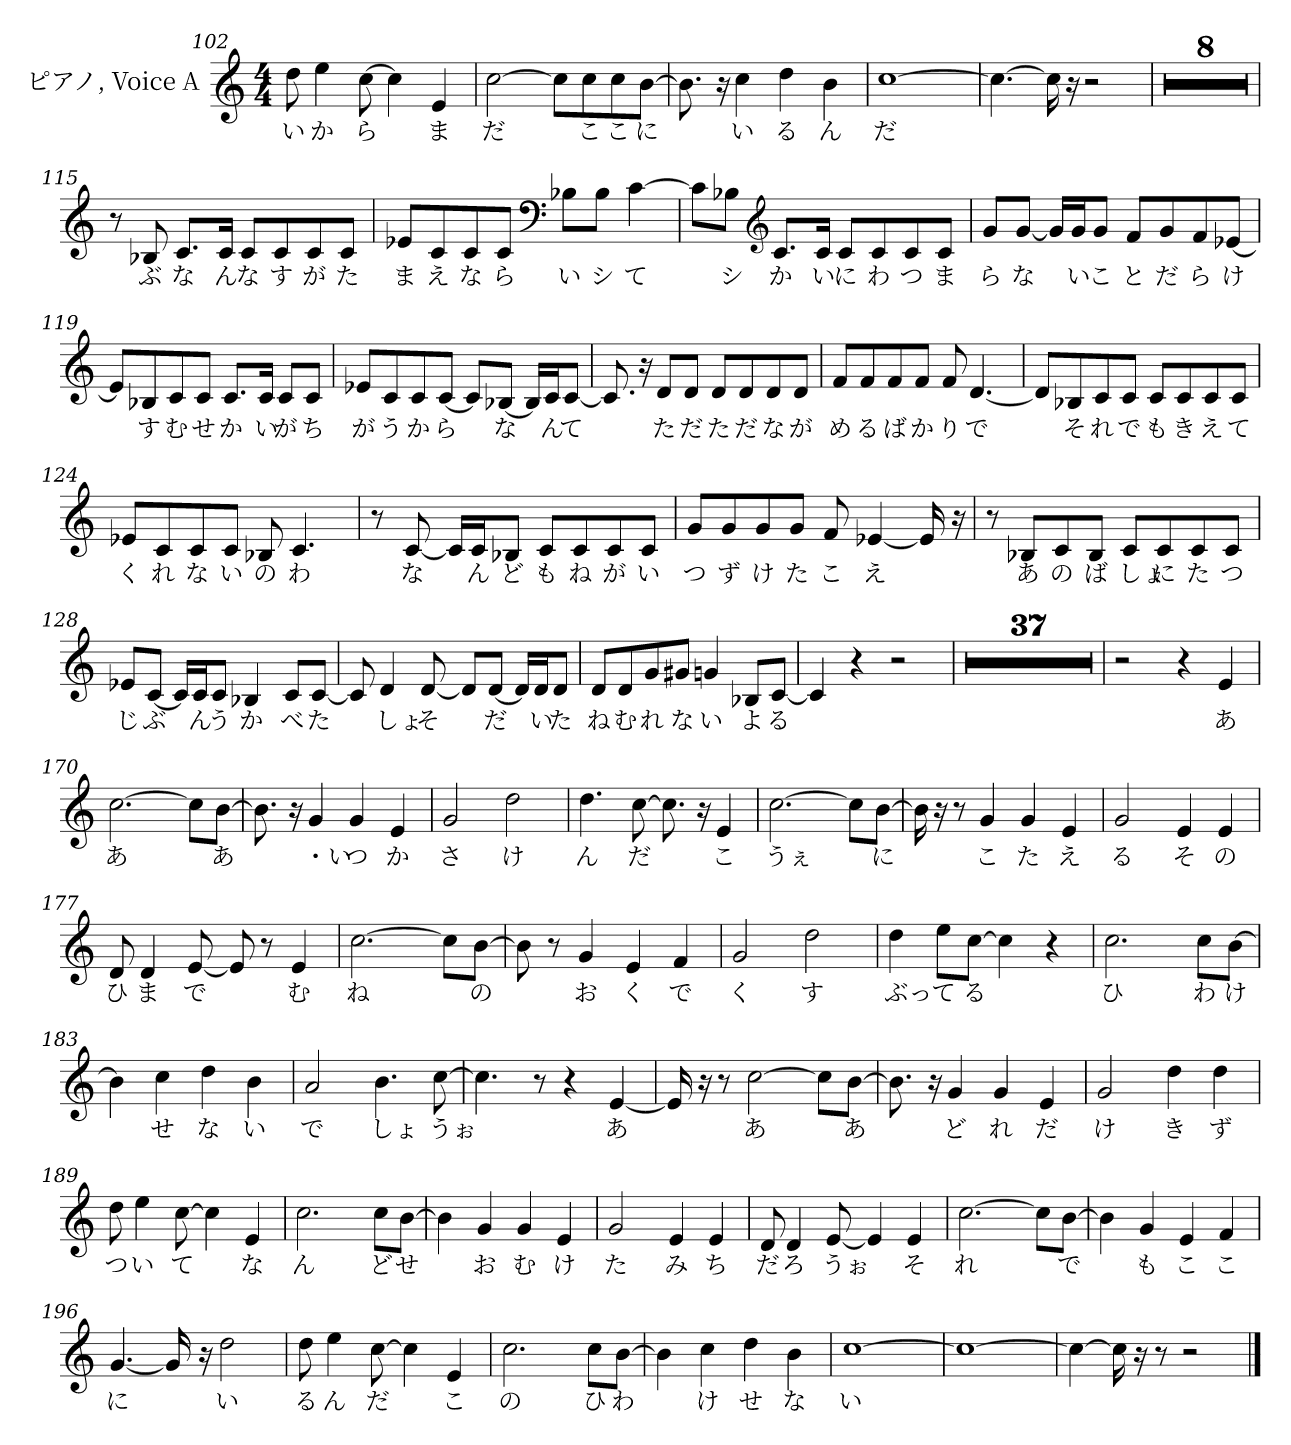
**kern	**text
*part1	*part1
*staff1	*staff1
*I"ピアノ, Voice A	*
*clefG2	*
*k[]	*
*M4/4	*
=102	=102
!	!LO:LY:b
8dd\	い
!	!LO:LY:b
4ee\	か
!	!LO:LY:b
[8cc\	ら
4cc\]	.
!	!LO:LY:b
4e/	ま
=103	=103
!	!LO:LY:b
[2cc\	だ
8cc\L]	.
!	!LO:LY:b
8cc\	こ
!	!LO:LY:b
8cc\	こ
!	!LO:LY:b
[8b\J	に
=104	=104
8.b\]	.
16r	.
!	!LO:LY:b
4cc\	い
!	!LO:LY:b
4dd\	る
!	!LO:LY:b
4b\	ん
=105	=105
!	!LO:LY:b
[1cc	だ
!!LO:LB:g=z
=106	=106
4.cc\_	.
16cc\]	.
16r	.
2r	.
=107	=107
1r	.
=108	=108
1r	.
=109	=109
1r	.
=110	=110
1r	.
=111	=111
1r	.
=112	=112
1r	.
=113	=113
1r	.
=114	=114
1r	.
=115	=115
8r	.
!	!LO:LY:b
8B-X/	ぶ
!	!LO:LY:b
8.c/L	な
!	!LO:LY:b
16c/Jk	ん
!	!LO:LY:b
8c/L	な
!	!LO:LY:b
8c/	す
!	!LO:LY:b
8c/	が
!	!LO:LY:b
8c/J	た
!!LO:LB:g=z
=116	=116
!	!LO:LY:b
8e-X/L	ま
!	!LO:LY:b
8c/	え
!	!LO:LY:b
8c/	な
!	!LO:LY:b
8c/J	ら
*clefF4	*
!	!LO:LY:b
8B-X\L	い
!	!LO:LY:b
8B-\J	シ
!	!LO:LY:b
[4c\	て
=117	=117
8c\L]	.
!	!LO:LY:b
8B-X\J	シ
*clefG2	*
!	!LO:LY:b
8.c/L	か
!	!LO:LY:b
16c/Jk	い
!	!LO:LY:b
8c/L	に
!	!LO:LY:b
8c/	わ
!	!LO:LY:b
8c/	つ
!	!LO:LY:b
8c/J	ま
=118	=118
!	!LO:LY:b
8g/L	ら
!	!LO:LY:b
[8g/J	な
16g/LL]	.
!	!LO:LY:b
16g/J	い
!	!LO:LY:b
8g/J	こ
!	!LO:LY:b
8f/L	と
!	!LO:LY:b
8g/	だ
!	!LO:LY:b
8f/	ら
!	!LO:LY:b
[8e-X/J	け
!!LO:LB:g=z
=119	=119
8e-/L]	.
!	!LO:LY:b
8B-X/	す
!	!LO:LY:b
8c/	む
!	!LO:LY:b
8c/J	せ
!	!LO:LY:b
8.c/L	か
!	!LO:LY:b
16c/Jk	い
!	!LO:LY:b
8c/L	が
!	!LO:LY:b
8c/J	ち
=120	=120
!	!LO:LY:b
8e-X/L	が
!	!LO:LY:b
8c/	う
!	!LO:LY:b
8c/	か
!	!LO:LY:b
[8c/J	ら
8c/L]	.
!	!LO:LY:b
[8B-X/J	な
16B-/LL]	.
!	!LO:LY:b
16c/J	ん
!	!LO:LY:b
[8c/J	て
=121	=121
8.c/]	.
16r	.
!	!LO:LY:b
8d/L	た
!	!LO:LY:b
8d/J	だ
!	!LO:LY:b
8d/L	た
!	!LO:LY:b
8d/	だ
!	!LO:LY:b
8d/	な
!	!LO:LY:b
8d/J	が
=122	=122
!	!LO:LY:b
8f/L	め
!	!LO:LY:b
8f/	る
!	!LO:LY:b
8f/	ば
!	!LO:LY:b
8f/J	か
!	!LO:LY:b
8f/	り
!	!LO:LY:b
[4.d/	で
!!LO:LB:g=z
=123	=123
8d/L]	.
!	!LO:LY:b
8B-X/	そ
!	!LO:LY:b
8c/	れ
!	!LO:LY:b
8c/J	で
!	!LO:LY:b
8c/L	も
!	!LO:LY:b
8c/	き
!	!LO:LY:b
8c/	え
!	!LO:LY:b
8c/J	て
=124	=124
!	!LO:LY:b
8e-X/L	く
!	!LO:LY:b
8c/	れ
!	!LO:LY:b
8c/	な
!	!LO:LY:b
8c/J	い
!	!LO:LY:b
8B-X/	の
!	!LO:LY:b
4.c/	わ
=125	=125
8r	.
!	!LO:LY:b
[8c/	な
16c/LL]	.
!	!LO:LY:b
16c/J	ん
!	!LO:LY:b
8B-X/J	ど
!	!LO:LY:b
8c/L	も
!	!LO:LY:b
8c/	ね
!	!LO:LY:b
8c/	が
!	!LO:LY:b
8c/J	い
=126	=126
!	!LO:LY:b
8g/L	つ
!	!LO:LY:b
8g/	ず
!	!LO:LY:b
8g/	け
!	!LO:LY:b
8g/J	た
!	!LO:LY:b
8f/	こ
!	!LO:LY:b
[4e-X/	え
16e-/]	.
16r	.
!!LO:LB:g=z
=127	=127
8r	.
!	!LO:LY:b
8B-X/L	あ
!	!LO:LY:b
8c/	の
!	!LO:LY:b
8B-/J	ば
!	!LO:LY:b
8c/L	しょ
!	!LO:LY:b
8c/	に
!	!LO:LY:b
8c/	た
!	!LO:LY:b
8c/J	つ
=128	=128
!	!LO:LY:b
8e-X/L	じ
!	!LO:LY:b
[8c/J	ぶ
16c/LL]	.
!	!LO:LY:b
16c/J	ん
!	!LO:LY:b
8c/J	う
!	!LO:LY:b
4B-X/	か
!	!LO:LY:b
8c/L	べ
!	!LO:LY:b
[8c/J	た
=129	=129
8c/]	.
!	!LO:LY:b
4d/	しょ
!	!LO:LY:b
[8d/	そ
8d/L]	.
!	!LO:LY:b
[8d/J	だ
16d/LL]	.
!	!LO:LY:b
16d/J	い
!	!LO:LY:b
8d/J	た
=130	=130
!	!LO:LY:b
8d/L	ね
!	!LO:LY:b
8d/	む
!	!LO:LY:b
8g/	れ
!	!LO:LY:b
8g#X/J	な
!	!LO:LY:b
4gn/	い
!	!LO:LY:b
8B-X/L	よ
!	!LO:LY:b
[8c/J	る
!!LO:PB:g=z
=131	=131
4c/]	.
4r	.
2r	.
=132	=132
1r	.
=133	=133
1r	.
=134	=134
1r	.
=135	=135
1r	.
=136	=136
1r	.
=137	=137
1r	.
=138	=138
1r	.
=139	=139
1r	.
=140	=140
1r	.
=141	=141
1r	.
=142	=142
1r	.
=143	=143
1r	.
=144	=144
1r	.
=145	=145
1r	.
=146	=146
1r	.
=147	=147
1r	.
!!LO:LB:g=z
=148	=148
1r	.
=149	=149
1r	.
=150	=150
1r	.
=151	=151
1r	.
=152	=152
1r	.
=153	=153
1r	.
=154	=154
1r	.
=155	=155
1r	.
=156	=156
1r	.
=157	=157
1r	.
=158	=158
1r	.
=159	=159
1r	.
=160	=160
1r	.
=161	=161
1r	.
=162	=162
1r	.
=163	=163
1r	.
=164	=164
1r	.
!!LO:LB:g=z
=165	=165
1r	.
=166	=166
1r	.
=167	=167
1r	.
=168	=168
1r	.
=169	=169
2r	.
4r	.
!	!LO:LY:b
4e/	あ
=170	=170
!	!LO:LY:b
[2.cc\	あ
8cc\L]	.
!	!LO:LY:b
[8b\J	あ
=171	=171
8.b\]	.
16r	.
!	!LO:LY:b
4g/	・い
!	!LO:LY:b
4g/	つ
!	!LO:LY:b
4e/	か
=172	=172
!	!LO:LY:b
2g/	さ
!	!LO:LY:b
2dd\	け
=173	=173
!	!LO:LY:b
4.dd\	ん
!	!LO:LY:b
[8cc\	だ
8.cc\]	.
16r	.
!	!LO:LY:b
4e/	こ
=174	=174
!	!LO:LY:b
[2.cc\	うぇ
8cc\L]	.
!	!LO:LY:b
[8b\J	に
!!LO:LB:g=z
=175	=175
16b\]	.
16r	.
8r	.
!	!LO:LY:b
4g/	こ
!	!LO:LY:b
4g/	た
!	!LO:LY:b
4e/	え
=176	=176
!	!LO:LY:b
2g/	る
!	!LO:LY:b
4e/	そ
!	!LO:LY:b
4e/	の
=177	=177
!	!LO:LY:b
8d/	ひ
!	!LO:LY:b
4d/	ま
!	!LO:LY:b
[8e/	で
8e/]	.
8r	.
!	!LO:LY:b
4e/	む
=178	=178
!	!LO:LY:b
[2.cc\	ね
8cc\L]	.
!	!LO:LY:b
[8b\J	の
=179	=179
8b\]	.
8r	.
!	!LO:LY:b
4g/	お
!	!LO:LY:b
4e/	く
!	!LO:LY:b
4f/	で
=180	=180
!	!LO:LY:b
2g/	く
!	!LO:LY:b
2dd\	す
=181	=181
!	!LO:LY:b
4dd\	ぶっ
!	!LO:LY:b
8ee\L	て
!	!LO:LY:b
[8cc\J	る
4cc\]	.
4r	.
!!LO:LB:g=z
=182	=182
!	!LO:LY:b
2.cc\	ひ
!	!LO:LY:b
8cc\L	わ
!	!LO:LY:b
[8b\J	け
=183	=183
4b\]	.
!	!LO:LY:b
4cc\	せ
!	!LO:LY:b
4dd\	な
!	!LO:LY:b
4b\	い
=184	=184
!	!LO:LY:b
2a/	で
!	!LO:LY:b
4.b\	しょ
!	!LO:LY:b
[8cc\	うぉ
=185	=185
4.cc\]	.
8r	.
4r	.
!	!LO:LY:b
[4e/	あ
=186	=186
16e/]	.
16r	.
8r	.
!	!LO:LY:b
[2cc\	あ
8cc\L]	.
!	!LO:LY:b
[8b\J	あ
=187	=187
8.b\]	.
16r	.
!	!LO:LY:b
4g/	ど
!	!LO:LY:b
4g/	れ
!	!LO:LY:b
4e/	だ
=188	=188
!	!LO:LY:b
2g/	け
!	!LO:LY:b
4dd\	き
!	!LO:LY:b
4dd\	ず
!!LO:LB:g=z
=189	=189
!	!LO:LY:b
8dd\	つ
!	!LO:LY:b
4ee\	い
!	!LO:LY:b
[8cc\	て
4cc\]	.
!	!LO:LY:b
4e/	な
=190	=190
!	!LO:LY:b
2.cc\	ん
!	!LO:LY:b
8cc\L	ど
!	!LO:LY:b
[8b\J	せ
=191	=191
4b\]	.
!	!LO:LY:b
4g/	お
!	!LO:LY:b
4g/	む
!	!LO:LY:b
4e/	け
=192	=192
!	!LO:LY:b
2g/	た
!	!LO:LY:b
4e/	み
!	!LO:LY:b
4e/	ち
=193	=193
!	!LO:LY:b
8d/	だ
!	!LO:LY:b
4d/	ろ
!	!LO:LY:b
[8e/	うぉ
4e/]	.
!	!LO:LY:b
4e/	そ
=194	=194
!	!LO:LY:b
[2.cc\	れ
8cc\L]	.
!	!LO:LY:b
[8b\J	で
=195	=195
4b\]	.
!	!LO:LY:b
4g/	も
!	!LO:LY:b
4e/	こ
!	!LO:LY:b
4f/	こ
=196	=196
!	!LO:LY:b
[4.g/	に
16g/]	.
16r	.
!	!LO:LY:b
2dd\	い
!!LO:LB:g=z
=197	=197
!	!LO:LY:b
8dd\	る
!	!LO:LY:b
4ee\	ん
!	!LO:LY:b
[8cc\	だ
4cc\]	.
!	!LO:LY:b
4e/	こ
=198	=198
!	!LO:LY:b
2.cc\	の
!	!LO:LY:b
8cc\L	ひ
!	!LO:LY:b
[8b\J	わ
=199	=199
4b\]	.
!	!LO:LY:b
4cc\	け
!	!LO:LY:b
4dd\	せ
!	!LO:LY:b
4b\	な
=200	=200
!	!LO:LY:b
[1cc	い
=201	=201
1cc_	.
=202	=202
4cc\_	.
16cc\]	.
16r	.
8r	.
2r	.
==	==
*-	*-
